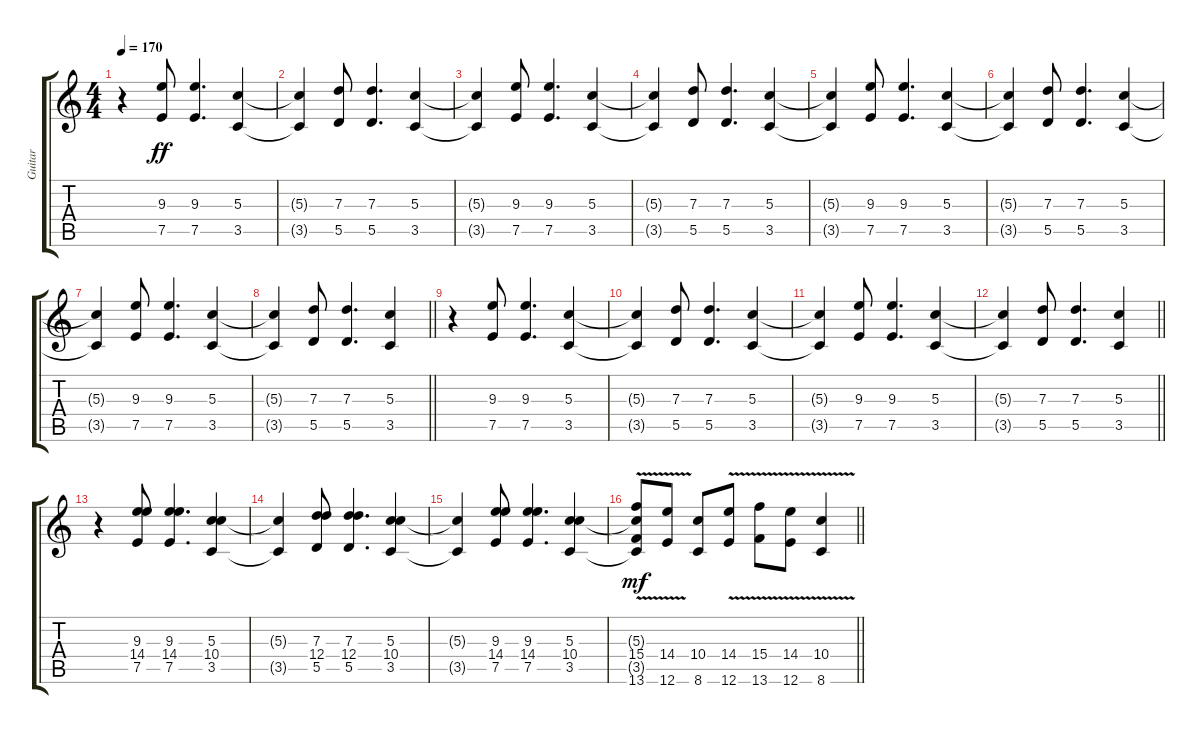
\track ("Guitar" "Guitar") {instrument electricguitarmuted}
\staff {score tabs}
\tuning (E4 B3 G3 D3 A2 E2) {hide}
\ts (4 4)
\tempo 170
\clef g2
\ks c
r.4{dy f} (9.3 7.5).8{dy ff} (9.3 7.5).4{d} (5.3 3.5).4 |
(5.3{t} 3.5{t}).4 (7.3 5.5).8 (7.3 5.5).4{d} (5.3 3.5).4 |
(5.3{t} 3.5{t}).4 (9.3 7.5).8 (9.3 7.5).4{d} (5.3 3.5).4 |
(5.3{t} 3.5{t}).4 (7.3 5.5).8 (7.3 5.5).4{d} (5.3 3.5).4 |
(5.3{t} 3.5{t}).4 (9.3 7.5).8{balance 11} (9.3 7.5).4{d} (5.3 3.5).4 |
(5.3{t} 3.5{t}).4 (7.3 5.5).8 (7.3 5.5).4{d} (5.3 3.5).4 |
(5.3{t} 3.5{t}).4 (9.3 7.5).8 (9.3 7.5).4{d} (5.3 3.5).4 |
\barLineRight lightlight
(5.3{t} 3.5{t}).4 (7.3 5.5).8 (7.3 5.5).4{d} (5.3 3.5).4 |
r.4{balance 4} (9.3 7.5).8 (9.3 7.5).4{d} (5.3 3.5).4 |
(5.3{t} 3.5{t}).4 (7.3 5.5).8 (7.3 5.5).4{d} (5.3 3.5).4 |
(5.3{t} 3.5{t}).4 (9.3 7.5).8 (9.3 7.5).4{d} (5.3 3.5).4 |
\barLineRight lightlight
(5.3{t} 3.5{t}).4 (7.3 5.5).8 (7.3 5.5).4{d} (5.3 3.5).4 |
r.4 (9.3 14.4 7.5).8 (9.3 14.4 7.5).4{d} (5.3 10.4 3.5).4 |
(5.3{t} 3.5{t}).4 (7.3 12.4 5.5).8 (7.3 12.4 5.5).4{d} (5.3 10.4 3.5).4 |
(5.3{t} 3.5{t}).4 (9.3 14.4 7.5).8 (9.3 14.4 7.5).4{d} (5.3 10.4 3.5).4 |
\barLineRight lightlight
(5.3{t} 15.4{v} 3.5{t} 13.6{v}).8{dy mf balance 8} (14.4{v} 12.6{v}).8 (10.4 8.6).8 (14.4{v} 12.6{v}).8 (15.4{v} 13.6{v}).8 (14.4{v} 12.6{v}).8 (10.4{v} 8.6{v}).4
